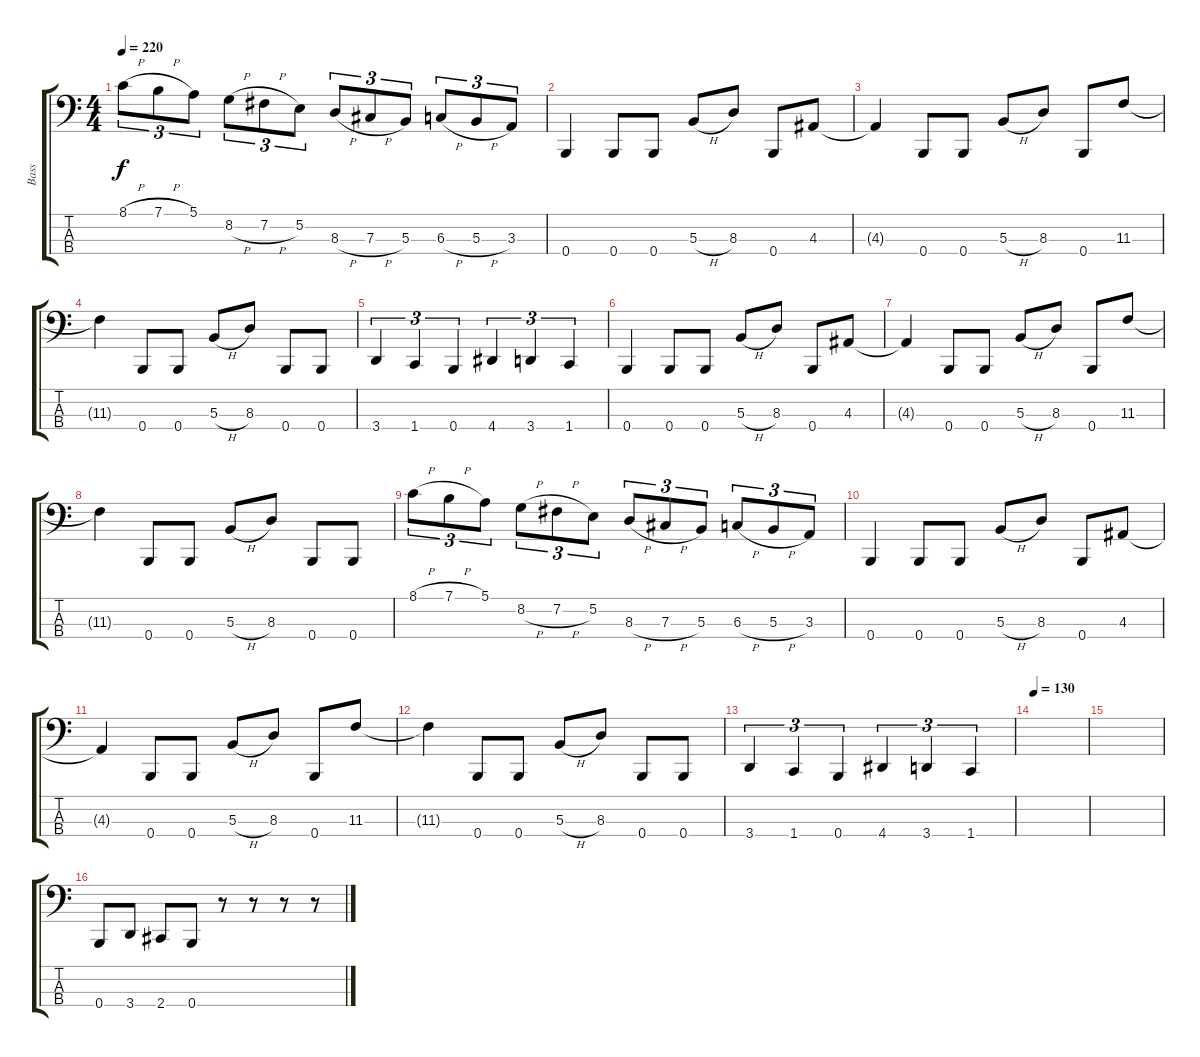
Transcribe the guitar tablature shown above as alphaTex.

\track ("Bass" "Bass") {instrument electricbasspick}
\staff {score tabs}
\tuning (E2 B1 Gb1 B0) {hide}
\ts (4 4)
\tempo 220
\clef f4
\ks c
8.1{h}.8{tu (3 2) dy f} 7.1{h}.8{tu (3 2)} 5.1.8{tu (3 2)} 8.2{h}.8{tu (3 2)} 7.2{h}.8{tu (3 2)} 5.2.8{tu (3 2)} 8.3{h}.8{tu (3 2)} 7.3{h}.8{tu (3 2)} 5.3.8{tu (3 2)} 6.3{h}.8{tu (3 2)} 5.3{h}.8{tu (3 2)} 3.3.8{tu (3 2)} |
0.4.4 0.4.8 0.4.8 5.3{h}.8 8.3.8 0.4.8 4.3.8 |
4.3{t}.4 0.4.8 0.4.8 5.3{h}.8 8.3.8 0.4.8 11.3.8 |
11.3{t}.4 0.4.8 0.4.8 5.3{h}.8 8.3.8 0.4.8 0.4.8 |
3.4.4{tu (3 2)} 1.4.4{tu (3 2)} 0.4.4{tu (3 2)} 4.4.4{tu (3 2)} 3.4.4{tu (3 2)} 1.4.4{tu (3 2)} |
0.4.4 0.4.8 0.4.8 5.3{h}.8 8.3.8 0.4.8 4.3.8 |
4.3{t}.4 0.4.8 0.4.8 5.3{h}.8 8.3.8 0.4.8 11.3.8 |
11.3{t}.4 0.4.8 0.4.8 5.3{h}.8 8.3.8 0.4.8 0.4.8 |
8.1{h}.8{tu (3 2)} 7.1{h}.8{tu (3 2)} 5.1.8{tu (3 2)} 8.2{h}.8{tu (3 2)} 7.2{h}.8{tu (3 2)} 5.2.8{tu (3 2)} 8.3{h}.8{tu (3 2)} 7.3{h}.8{tu (3 2)} 5.3.8{tu (3 2)} 6.3{h}.8{tu (3 2)} 5.3{h}.8{tu (3 2)} 3.3.8{tu (3 2)} |
0.4.4 0.4.8 0.4.8 5.3{h}.8 8.3.8 0.4.8 4.3.8 |
4.3{t}.4 0.4.8 0.4.8 5.3{h}.8 8.3.8 0.4.8 11.3.8 |
11.3{t}.4 0.4.8 0.4.8 5.3{h}.8 8.3.8 0.4.8 0.4.8 |
3.4.4{tu (3 2)} 1.4.4{tu (3 2)} 0.4.4{tu (3 2)} 4.4.4{tu (3 2)} 3.4.4{tu (3 2)} 1.4.4{tu (3 2)} |
\tempo 130
|
|
0.4.8 3.4.8 2.4.8 0.4.8 r.8 r.8 r.8 r.8
